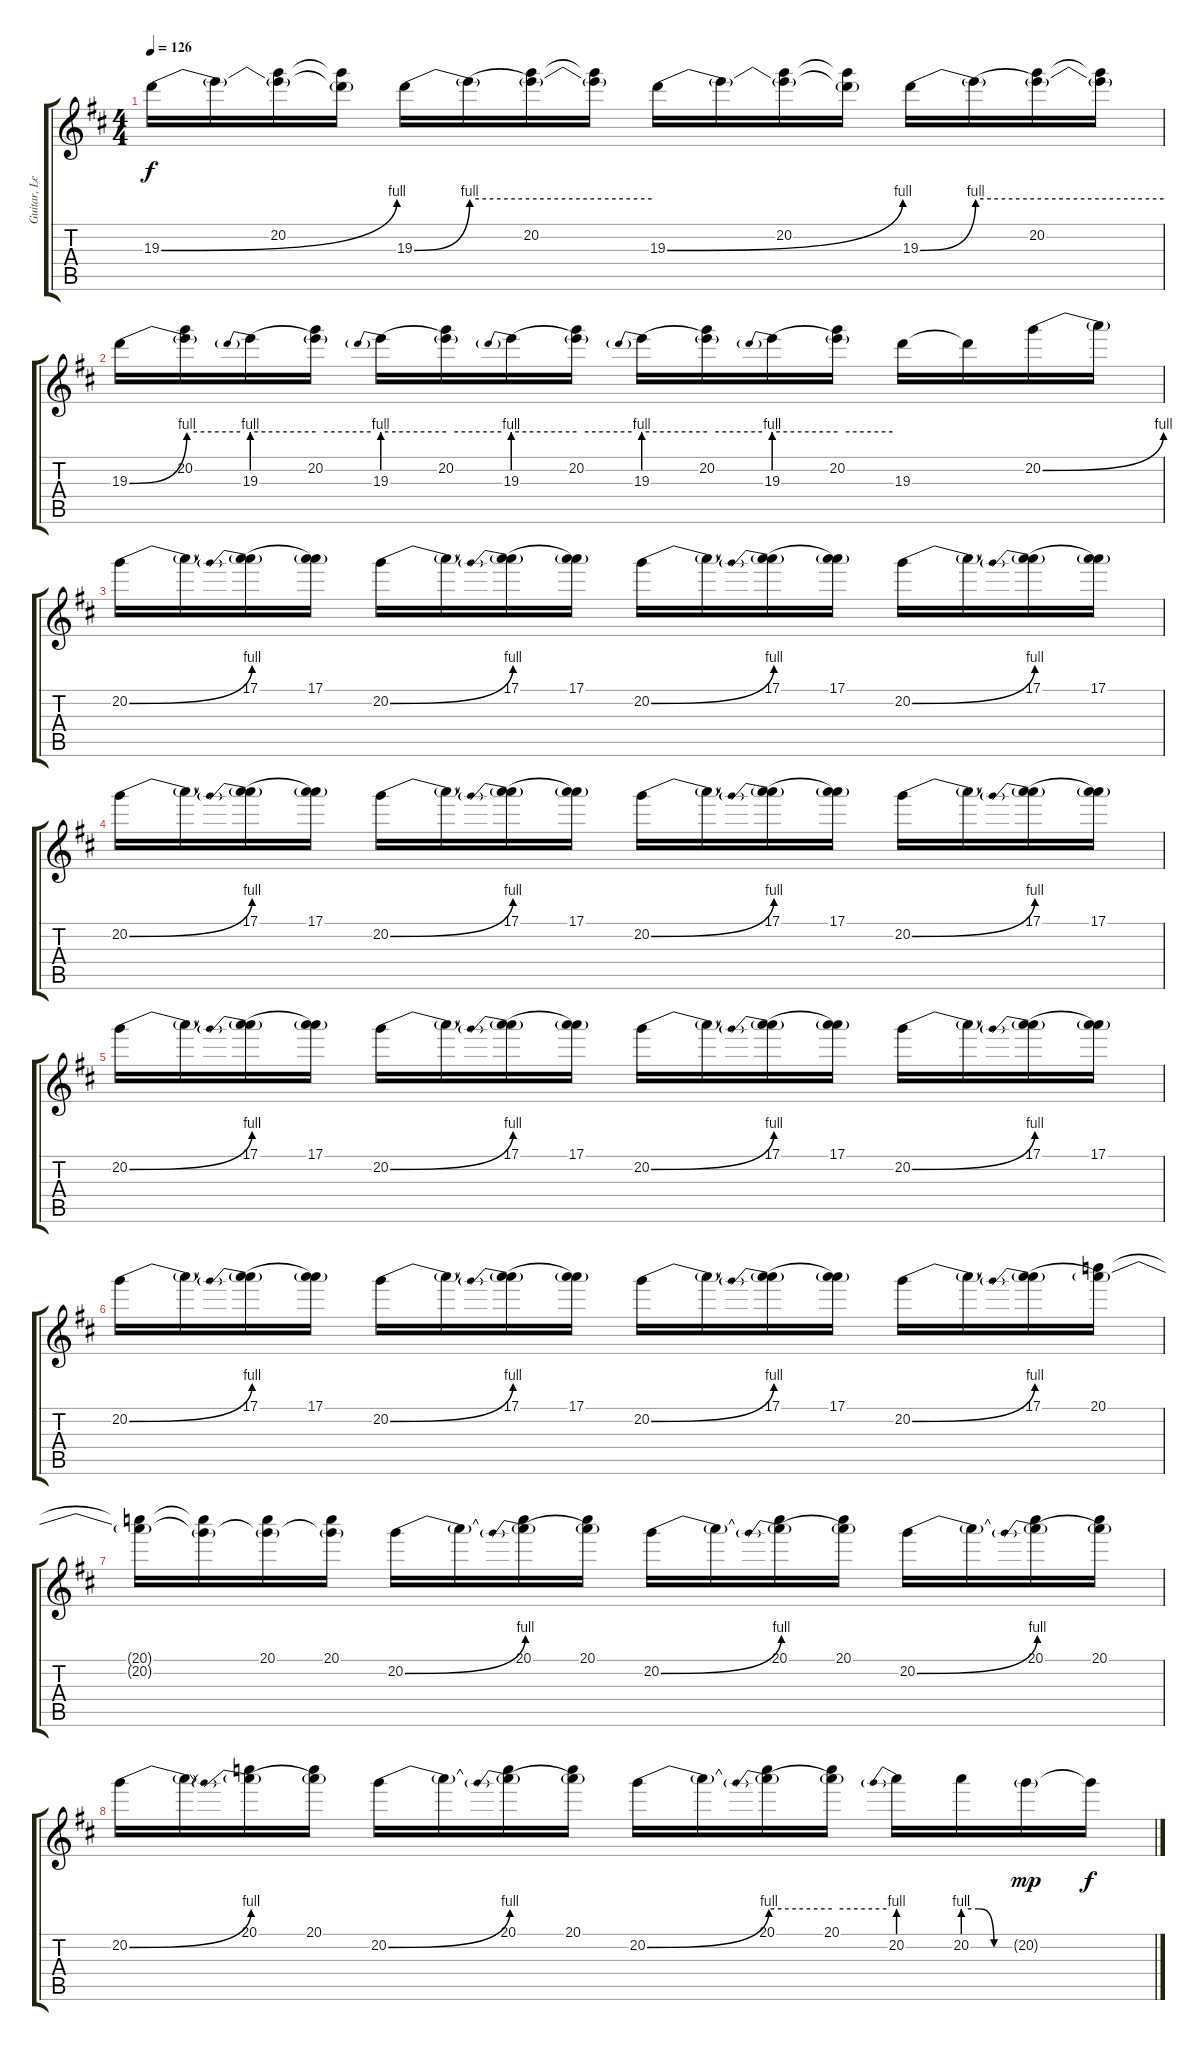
\track ("Guitar, Lead" "Guitar, Le") {instrument distortionguitar}
\staff {score tabs}
\tuning (E4 B3 G3 D3 A2 E2) {hide}
\ts (4 4)
\tempo 126
\clef g2
\ks d
19.3{be (bend 0 0 60 4)}.16{dy f} 19.3{t}.16 (20.2 19.3{t}).16 (20.2{t} 19.3{t}).16 19.3{be (bend 0 0 60 4)}.16 19.3{be (hold 0 4 60 4) t}.16 (20.2 19.3{t}).16 (20.2{t} 19.3{t}).16 19.3{be (bend 0 0 60 4)}.16 19.3{t}.16 (20.2 19.3{t}).16 (20.2{t} 19.3{t}).16 19.3{be (bend 0 0 60 4)}.16 19.3{be (hold 0 4 60 4) t}.16 (20.2 19.3{t}).16 (20.2{t} 19.3{t}).16 |
19.3{be (bend 0 0 60 4)}.16 (20.2 19.3{be (hold 0 4 60 4) t}).16 19.3{be (prebend 0 4 60 4)}.16 (20.2 19.3{be (hold 0 4 60 4) t}).16 19.3{be (prebend 0 4 60 4)}.16 (20.2 19.3{be (hold 0 4 60 4) t}).16 19.3{be (prebend 0 4 60 4)}.16 (20.2 19.3{be (hold 0 4 60 4) t}).16 19.3{be (prebend 0 4 60 4)}.16 (20.2 19.3{be (hold 0 4 60 4) t}).16 19.3{be (prebend 0 4 60 4)}.16 (20.2 19.3{be (hold 0 4 60 4) t}).16 19.3.16 19.3{t}.16 20.2{be (bend 0 0 60 4)}.16 20.2{t}.16 |
20.2{be (bend 0 0 60 4)}.16 20.2{t}.16 (17.1 20.2{be (prebend 0 4 60 4) t}).16 (17.1 20.2{t}).16 20.2{be (bend 0 0 60 4)}.16 20.2{t}.16 (17.1 20.2{be (prebend 0 4 60 4) t}).16 (17.1 20.2{t}).16 20.2{be (bend 0 0 60 4)}.16 20.2{t}.16 (17.1 20.2{be (prebend 0 4 60 4) t}).16 (17.1 20.2{t}).16 20.2{be (bend 0 0 60 4)}.16 20.2{t}.16 (17.1 20.2{be (prebend 0 4 60 4) t}).16 (17.1 20.2{t}).16 |
20.2{be (bend 0 0 60 4)}.16 20.2{t}.16 (17.1 20.2{be (prebend 0 4 60 4) t}).16 (17.1 20.2{t}).16 20.2{be (bend 0 0 60 4)}.16 20.2{t}.16 (17.1 20.2{be (prebend 0 4 60 4) t}).16 (17.1 20.2{t}).16 20.2{be (bend 0 0 60 4)}.16 20.2{t}.16 (17.1 20.2{be (prebend 0 4 60 4) t}).16 (17.1 20.2{t}).16 20.2{be (bend 0 0 60 4)}.16 20.2{t}.16 (17.1 20.2{be (prebend 0 4 60 4) t}).16 (17.1 20.2{t}).16 |
20.2{be (bend 0 0 60 4)}.16 20.2{t}.16 (17.1 20.2{be (prebend 0 4 60 4) t}).16 (17.1 20.2{t}).16 20.2{be (bend 0 0 60 4)}.16 20.2{t}.16 (17.1 20.2{be (prebend 0 4 60 4) t}).16 (17.1 20.2{t}).16 20.2{be (bend 0 0 60 4)}.16 20.2{t}.16 (17.1 20.2{be (prebend 0 4 60 4) t}).16 (17.1 20.2{t}).16 20.2{be (bend 0 0 60 4)}.16 20.2{t}.16 (17.1 20.2{be (prebend 0 4 60 4) t}).16 (17.1 20.2{t}).16 |
20.2{be (bend 0 0 60 4)}.16 20.2{t}.16 (17.1 20.2{be (prebend 0 4 60 4) t}).16 (17.1 20.2{t}).16 20.2{be (bend 0 0 60 4)}.16 20.2{t}.16 (17.1 20.2{be (prebend 0 4 60 4) t}).16 (17.1 20.2{t}).16 20.2{be (bend 0 0 60 4)}.16 20.2{t}.16 (17.1 20.2{be (prebend 0 4 60 4) t}).16 (17.1 20.2{t}).16 20.2{be (bend 0 0 60 4)}.16 20.2{t}.16 (17.1 20.2{be (prebend 0 4 60 4) t}).16 (20.1 20.2{t}).16 |
(20.1{t} 20.2{t}).16 (20.1{t} 20.2{t}).16 (20.1 20.2{t}).16 (20.1 20.2{t}).16 20.2{be (bend 0 0 60 4)}.16 20.2{t}.16 (20.1 20.2{be (prebend 0 4 60 4) t}).16 (20.1 20.2{t}).16 20.2{be (bend 0 0 60 4)}.16 20.2{t}.16 (20.1 20.2{be (prebend 0 4 60 4) t}).16 (20.1 20.2{t}).16 20.2{be (bend 0 0 60 4)}.16 20.2{t}.16 (20.1 20.2{be (prebend 0 4 60 4) t}).16 (20.1 20.2{t}).16 |
20.2{be (bend 0 0 60 4)}.16 20.2{t}.16 (20.1 20.2{be (prebend 0 4 60 4) t}).16 (20.1 20.2{t}).16 20.2{be (bend 0 0 60 4)}.16 20.2{t}.16 (20.1 20.2{be (prebend 0 4 60 4) t}).16 (20.1 20.2{t}).16 20.2{be (bend 0 0 60 4)}.16 20.2{t}.16 (20.1 20.2{be (prebend 0 4 60 4) t}).16 (20.1 20.2{be (hold 0 4 60 4) t}).16 20.2{be (prebend 0 4 60 4)}.16 20.2{be (custom 0 4 20 4 40 0 60 0)}.16 20.2{g}.16{dy mp} 20.2{t}.16{dy f}
